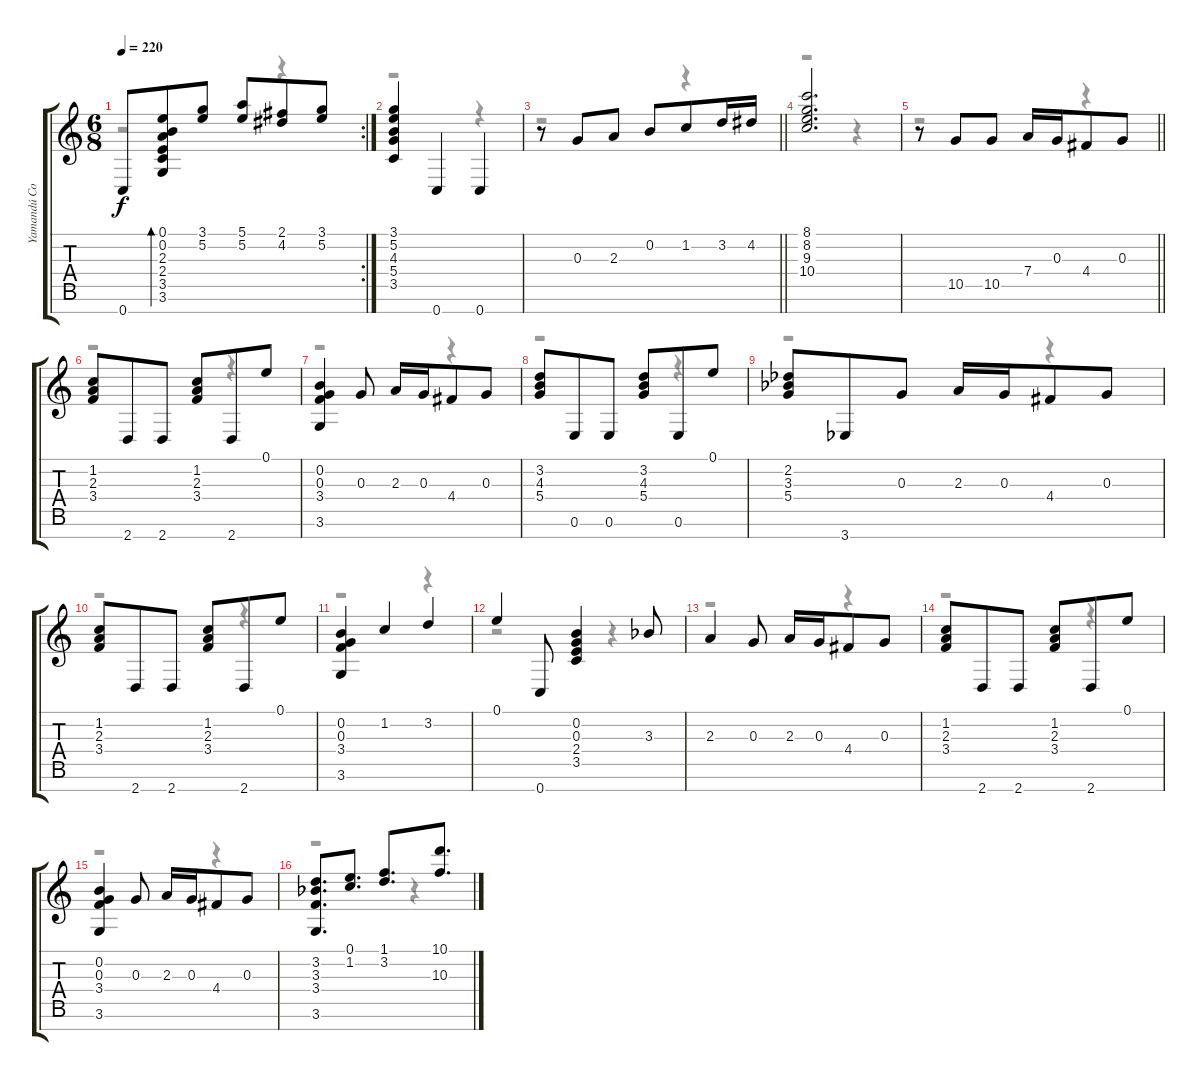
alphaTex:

\track ("Yamandú Costa" "Yamandú Co") {instrument acousticguitarnylon}
\staff {score tabs}
\tuning (E4 B3 G3 D3 A2 E2 C2) {hide}
\voice
\rc 2
\ts (6 8)
\tempo 220
\clef g2
\ks c
0.7.8{dy f} (0.1 0.2 2.3 2.4 3.5 3.6).8{bd 30} (3.1 5.2).8 (5.1 5.2).8 (2.1 4.2).8 (3.1 5.2).8 |
(3.1 5.2 4.3 5.4 3.5).4 0.7.4 0.7.4 |
\barLineRight lightlight
r.8 0.3.8 2.3.8 0.2.8 1.2.8 3.2.16 4.2.16 |
(8.1 8.2 9.3 10.4).2{d} |
\barLineRight lightlight
r.8 10.5.8 10.5.8 7.4.16 0.3.16 4.4.8 0.3.8 |
(1.2 2.3 3.4).8 2.7.8 2.7.8 (1.2 2.3 3.4).8 2.7.8 0.1.8 |
(0.2 0.3 3.4 3.6).4 0.3.8 2.3.16 0.3.16 4.4.8 0.3.8 |
(3.2 4.3 5.4).8 0.6.8 0.6.8 (3.2 4.3 5.4).8 0.6.8 0.1.8 |
(2.2{acc b} 3.3{acc b} 5.4).8 3.7{acc b}.8 0.3.8 2.3.16 0.3.16 4.4.8 0.3.8 |
(1.2 2.3 3.4).8 2.7.8 2.7.8 (1.2 2.3 3.4).8 2.7.8 0.1.8 |
(0.2 0.3 3.4 3.6).4 1.2.4{beam Up} 3.2.4{beam Up} |
0.1.4 0.7.8 (0.2 0.3 2.4 3.5).4 3.3{acc b}.8 |
2.3.4 0.3.8 2.3.16 0.3.16 4.4.8 0.3.8 |
(1.2 2.3 3.4).8 2.7.8 2.7.8 (1.2 2.3 3.4).8 2.7.8 0.1.8 |
(0.2 0.3 3.4 3.6).4 0.3.8 2.3.16 0.3.16 4.4.8 0.3.8 |
(3.2 3.3{acc b} 3.4 3.6).8{d} (0.1 1.2).8{d} (1.1 3.2).8{d beam Up beam merge} (10.1 10.3).8{d beam Up}
\voice
\clef g2
\ottava regular
\simile none
\ks c
r.2{dy f} r.4 |
r.2 r.4 |
\barLineRight lightlight
r.2 r.4 |
r.2 r.4 |
\barLineRight lightlight
r.2 r.4 |
r.2 r.4 |
r.2 r.4 |
r.2 r.4 |
r.2 r.4 |
r.2 r.4 |
r.2 r.4 |
r.2 r.4 |
r.2 r.4 |
r.2 r.4 |
r.2 r.4 |
r.2 r.4
